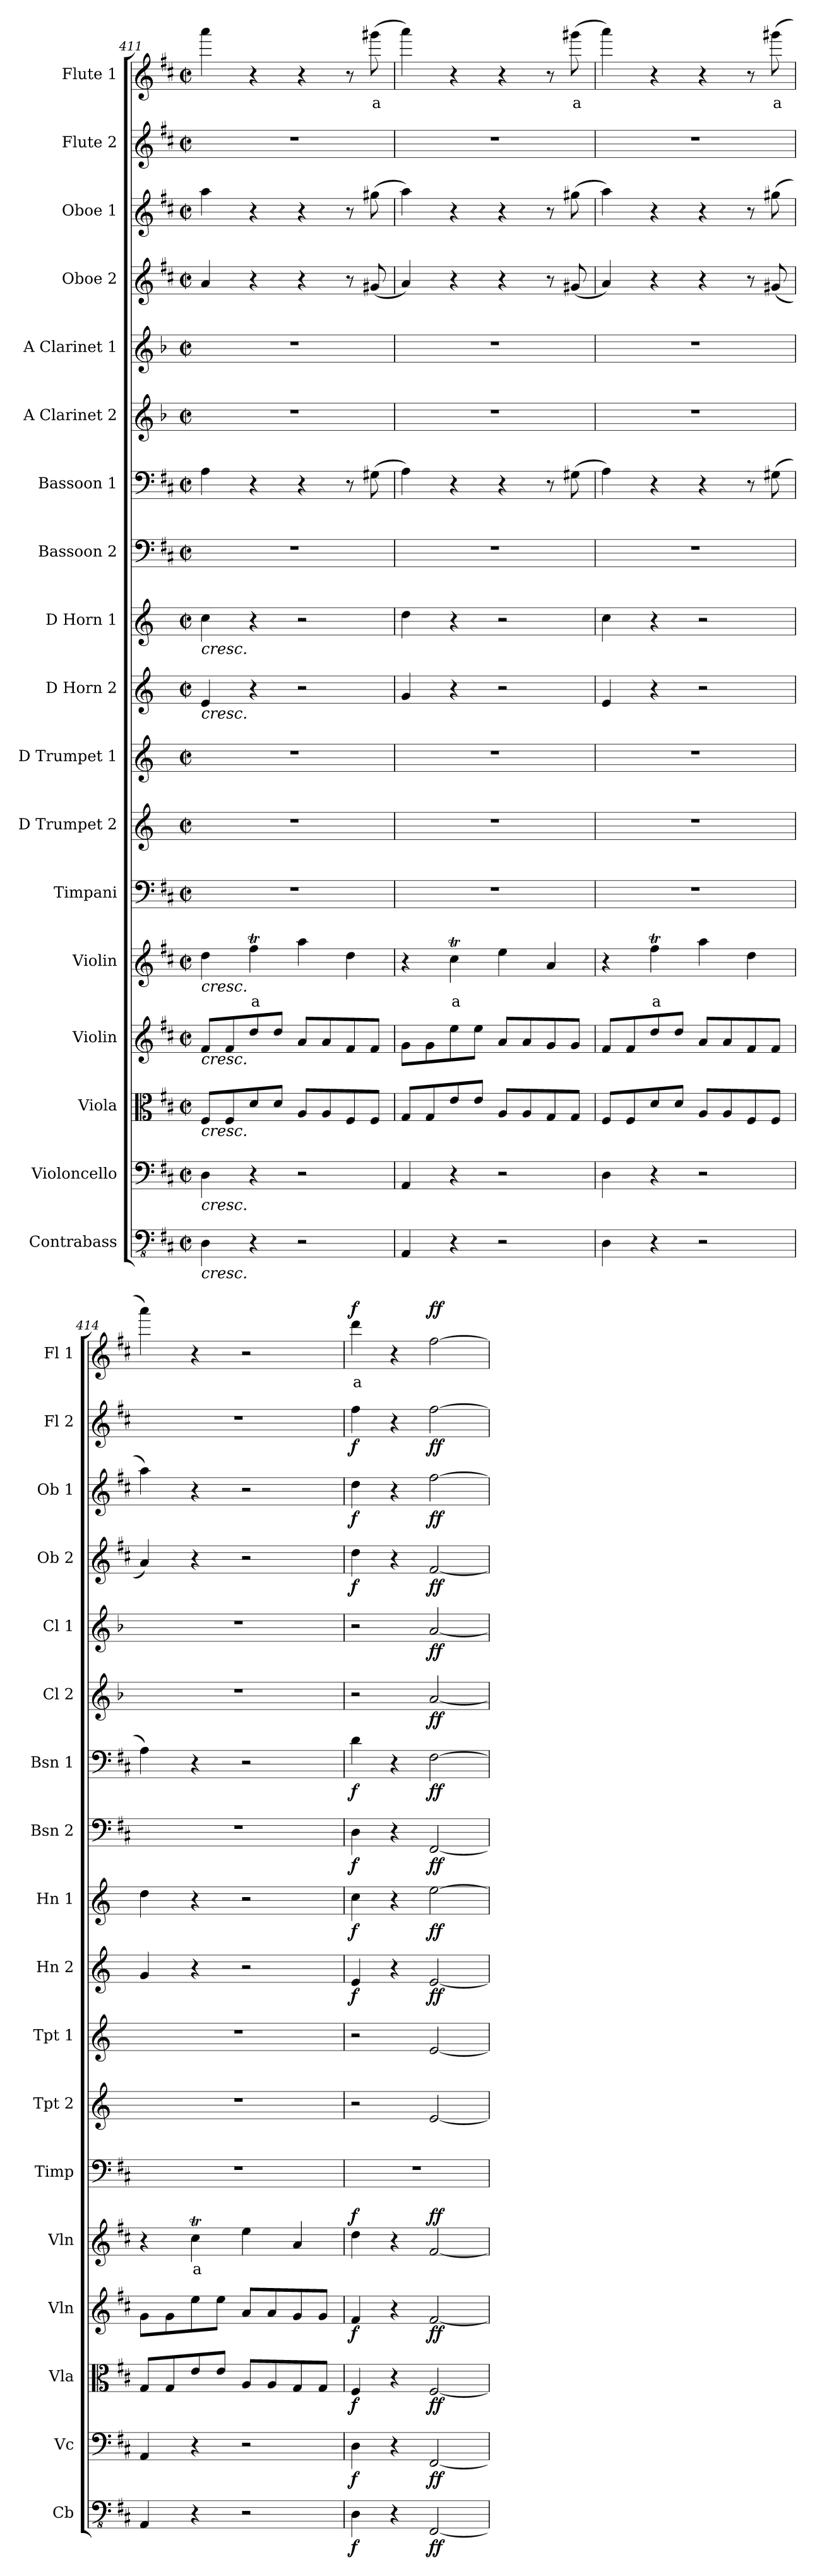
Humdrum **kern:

**kern	**dynam	**kern	**dynam	**kern	**dynam	**kern	**dynam	**kern	**text	**dynam	**kern	**kern	**kern	**kern	**dynam	**kern	**dynam	**kern	**dynam	**kern	**dynam	**kern	**dynam	**kern	**dynam	**kern	**dynam	**kern	**dynam	**kern	**dynam	**kern	**text	**dynam
*part18	*part18	*part17	*part17	*part16	*part16	*part15	*part15	*part14	*part14	*part14	*part13	*part12	*part11	*part10	*part10	*part9	*part9	*part8	*part8	*part7	*part7	*part6	*part6	*part5	*part5	*part4	*part4	*part3	*part3	*part2	*part2	*part1	*part1	*part1
*staff18	*staff18	*staff17	*staff17	*staff16	*staff16	*staff15	*staff15	*staff14	*staff14	*staff14	*staff13	*staff12	*staff11	*staff10	*staff10	*staff9	*staff9	*staff8	*staff8	*staff7	*staff7	*staff6	*staff6	*staff5	*staff5	*staff4	*staff4	*staff3	*staff3	*staff2	*staff2	*staff1	*staff1	*staff1
*I"Contrabass	*	*I"Violoncello	*	*I"Viola	*	*I"Violin	*	*I"Violin	*	*	*I"Timpani	*I"D Trumpet 2	*I"D Trumpet 1	*I"D Horn 2	*	*I"D Horn 1	*	*I"Bassoon 2	*	*I"Bassoon 1	*	*I"A Clarinet 2	*	*I"A Clarinet 1	*	*I"Oboe 2	*	*I"Oboe 1	*	*I"Flute 2	*	*I"Flute 1	*	*
*I'Cb	*	*I'Vc	*	*I'Vla	*	*I'Vln	*	*I'Vln	*	*	*I'Timp	*I'Tpt 2	*I'Tpt 1	*I'Hn 2	*	*I'Hn 1	*	*I'Bsn 2	*	*I'Bsn 1	*	*I'Cl 2	*	*I'Cl 1	*	*I'Ob 2	*	*I'Ob 1	*	*I'Fl 2	*	*I'Fl 1	*	*
*clefFv4	*	*clefF4	*	*clefC3	*	*clefG2	*	*clefG2	*	*	*clefF4	*clefG2	*clefG2	*clefG2	*	*clefG2	*	*clefF4	*	*clefF4	*	*clefG2	*	*clefG2	*	*clefG2	*	*clefG2	*	*clefG2	*	*clefG2	*	*
*	*	*	*	*	*	*	*	*	*	*	*	*ITrd-1c-2	*ITrd-1c-2	*ITrd6c10	*	*ITrd6c10	*	*	*	*	*	*ITrd2c3	*	*ITrd2c3	*	*	*	*	*	*	*	*	*	*
*k[f#c#]	*	*k[f#c#]	*	*k[f#c#]	*	*k[f#c#]	*	*k[f#c#]	*	*	*k[f#c#]	*k[f#c#]	*k[f#c#]	*k[f#c#]	*	*k[f#c#]	*	*k[f#c#]	*	*k[f#c#]	*	*k[f#c#]	*	*k[f#c#]	*	*k[f#c#]	*	*k[f#c#]	*	*k[f#c#]	*	*k[f#c#]	*	*
*M2/2	*	*M2/2	*	*M2/2	*	*M2/2	*	*M2/2	*	*	*M2/2	*M2/2	*M2/2	*M2/2	*	*M2/2	*	*M2/2	*	*M2/2	*	*M2/2	*	*M2/2	*	*M2/2	*	*M2/2	*	*M2/2	*	*M2/2	*	*
*met(c|)	*	*met(c|)	*	*met(c|)	*	*met(c|)	*	*met(c|)	*	*	*met(c|)	*met(c|)	*met(c|)	*met(c|)	*	*met(c|)	*	*met(c|)	*	*met(c|)	*	*met(c|)	*	*met(c|)	*	*met(c|)	*	*met(c|)	*	*met(c|)	*	*met(c|)	*	*
=411	=411	=411	=411	=411	=411	=411	=411	=411	=411	=411	=411	=411	=411	=411	=411	=411	=411	=411	=411	=411	=411	=411	=411	=411	=411	=411	=411	=411	=411	=411	=411	=411	=411	=411
!	!	!	!	!	!	!	!	!	!	!	!	!	!	!	!	!LO:TX:b:i:t=cresc.	!	!	!	!	!	!	!	!	!	!	!	!	!	!	!	!	!	!
!	!	!	!	!	!	!	!	!	!	!	!	!	!	!LO:TX:b:i:t=cresc.	!	!	!	!	!	!	!	!	!	!	!	!	!	!	!	!	!	!	!	!
!	!	!	!	!	!	!	!	!LO:TX:b:i:t=cresc.	!	!	!	!	!	!	!	!	!	!	!	!	!	!	!	!	!	!	!	!	!	!	!	!	!	!
!	!	!	!	!	!	!LO:TX:b:i:t=cresc.	!	!	!	!	!	!	!	!	!	!	!	!	!	!	!	!	!	!	!	!	!	!	!	!	!	!	!	!
!	!	!	!	!LO:TX:b:i:t=cresc.	!	!	!	!	!	!	!	!	!	!	!	!	!	!	!	!	!	!	!	!	!	!	!	!	!	!	!	!	!	!
!	!	!LO:TX:b:i:t=cresc.	!	!	!	!	!	!	!	!	!	!	!	!	!	!	!	!	!	!	!	!	!	!	!	!	!	!	!	!	!	!	!	!
!LO:TX:b:i:t=cresc.	!	!	!	!	!	!	!	!	!	!	!	!	!	!	!	!	!	!	!	!	!	!	!	!	!	!	!	!	!	!	!	!	!	!
4DD\	.	4D\	.	8F#/L	.	8f#/L	.	4dd\	.	.	1r	1r	1r	4F#/	.	4d\	.	1r	.	4A\	.	1r	.	1r	.	4a/	.	4aa\	.	1r	.	4aaa\	.	.
.	.	.	.	8F#/	.	8f#/	.	.	.	.	.	.	.	.	.	.	.	.	.	.	.	.	.	.	.	.	.	.	.	.	.	.	.	.
!	!	!	!	!	!	!	!	!	!LO:LY:b:color=#FF0000	!	!	!	!	!	!	!	!	!	!	!	!	!	!	!	!	!	!	!	!	!	!	!	!	!
4r	.	4r	.	8d/	.	8dd/	.	4ff#t\	a	.	.	.	.	4r	.	4r	.	.	.	4r	.	.	.	.	.	4r	.	4r	.	.	.	4r	.	.
.	.	.	.	8d/J	.	8dd/J	.	.	.	.	.	.	.	.	.	.	.	.	.	.	.	.	.	.	.	.	.	.	.	.	.	.	.	.
2r	.	2r	.	8A/L	.	8a/L	.	4aa\	.	.	.	.	.	2r	.	2r	.	.	.	4r	.	.	.	.	.	4r	.	4r	.	.	.	4r	.	.
.	.	.	.	8A/	.	8a/	.	.	.	.	.	.	.	.	.	.	.	.	.	.	.	.	.	.	.	.	.	.	.	.	.	.	.	.
.	.	.	.	8F#/	.	8f#/	.	4dd\	.	.	.	.	.	.	.	.	.	.	.	8r	.	.	.	.	.	8r	.	8r	.	.	.	8r	.	.
!	!	!	!	!	!	!	!	!	!	!	!	!	!	!	!	!	!	!	!	!	!	!	!	!	!	!	!	!	!	!	!	!	!LO:LY:b:color=#FF0000	!
.	.	.	.	8F#/J	.	8f#/J	.	.	.	.	.	.	.	.	.	.	.	.	.	(>8G#X\	.	.	.	.	.	(<8g#X/	.	(>8gg#X\	.	.	.	(>8ggg#X\	a	.
=412	=412	=412	=412	=412	=412	=412	=412	=412	=412	=412	=412	=412	=412	=412	=412	=412	=412	=412	=412	=412	=412	=412	=412	=412	=412	=412	=412	=412	=412	=412	=412	=412	=412	=412
4AAA/	.	4AA/	.	8G/L	.	8g\L	.	4r	.	.	1r	1r	1r	4A/	.	4e\	.	1r	.	4A\)	.	1r	.	1r	.	4a/)	.	4aa\)	.	1r	.	4aaa\)	.	.
.	.	.	.	8G/	.	8g\	.	.	.	.	.	.	.	.	.	.	.	.	.	.	.	.	.	.	.	.	.	.	.	.	.	.	.	.
!	!	!	!	!	!	!	!	!	!LO:LY:b:color=#FF0000	!	!	!	!	!	!	!	!	!	!	!	!	!	!	!	!	!	!	!	!	!	!	!	!	!
4r	.	4r	.	8e/	.	8ee\	.	4cc#t\	a	.	.	.	.	4r	.	4r	.	.	.	4r	.	.	.	.	.	4r	.	4r	.	.	.	4r	.	.
.	.	.	.	8e/J	.	8ee\J	.	.	.	.	.	.	.	.	.	.	.	.	.	.	.	.	.	.	.	.	.	.	.	.	.	.	.	.
2r	.	2r	.	8A/L	.	8a/L	.	4ee\	.	.	.	.	.	2r	.	2r	.	.	.	4r	.	.	.	.	.	4r	.	4r	.	.	.	4r	.	.
.	.	.	.	8A/	.	8a/	.	.	.	.	.	.	.	.	.	.	.	.	.	.	.	.	.	.	.	.	.	.	.	.	.	.	.	.
.	.	.	.	8G/	.	8g/	.	4a/	.	.	.	.	.	.	.	.	.	.	.	8r	.	.	.	.	.	8r	.	8r	.	.	.	8r	.	.
!	!	!	!	!	!	!	!	!	!	!	!	!	!	!	!	!	!	!	!	!	!	!	!	!	!	!	!	!	!	!	!	!	!LO:LY:b:color=#FF0000	!
.	.	.	.	8G/J	.	8g/J	.	.	.	.	.	.	.	.	.	.	.	.	.	(>8G#X\	.	.	.	.	.	(<8g#X/	.	(>8gg#X\	.	.	.	(>8ggg#X\	a	.
=413	=413	=413	=413	=413	=413	=413	=413	=413	=413	=413	=413	=413	=413	=413	=413	=413	=413	=413	=413	=413	=413	=413	=413	=413	=413	=413	=413	=413	=413	=413	=413	=413	=413	=413
4DD\	.	4D\	.	8F#/L	.	8f#/L	.	4r	.	.	1r	1r	1r	4F#/	.	4d\	.	1r	.	4A\)	.	1r	.	1r	.	4a/)	.	4aa\)	.	1r	.	4aaa\)	.	.
.	.	.	.	8F#/	.	8f#/	.	.	.	.	.	.	.	.	.	.	.	.	.	.	.	.	.	.	.	.	.	.	.	.	.	.	.	.
!	!	!	!	!	!	!	!	!	!LO:LY:b:color=#FF0000	!	!	!	!	!	!	!	!	!	!	!	!	!	!	!	!	!	!	!	!	!	!	!	!	!
4r	.	4r	.	8d/	.	8dd/	.	4ff#t\	a	.	.	.	.	4r	.	4r	.	.	.	4r	.	.	.	.	.	4r	.	4r	.	.	.	4r	.	.
.	.	.	.	8d/J	.	8dd/J	.	.	.	.	.	.	.	.	.	.	.	.	.	.	.	.	.	.	.	.	.	.	.	.	.	.	.	.
2r	.	2r	.	8A/L	.	8a/L	.	4aa\	.	.	.	.	.	2r	.	2r	.	.	.	4r	.	.	.	.	.	4r	.	4r	.	.	.	4r	.	.
.	.	.	.	8A/	.	8a/	.	.	.	.	.	.	.	.	.	.	.	.	.	.	.	.	.	.	.	.	.	.	.	.	.	.	.	.
.	.	.	.	8F#/	.	8f#/	.	4dd\	.	.	.	.	.	.	.	.	.	.	.	8r	.	.	.	.	.	8r	.	8r	.	.	.	8r	.	.
!	!	!	!	!	!	!	!	!	!	!	!	!	!	!	!	!	!	!	!	!	!	!	!	!	!	!	!	!	!	!	!	!	!LO:LY:b:color=#FF0000	!
.	.	.	.	8F#/J	.	8f#/J	.	.	.	.	.	.	.	.	.	.	.	.	.	(>8G#X\	.	.	.	.	.	(<8g#X/	.	(>8gg#X\	.	.	.	(>8ggg#X\	a	.
!!LO:PB:g=z
=414	=414	=414	=414	=414	=414	=414	=414	=414	=414	=414	=414	=414	=414	=414	=414	=414	=414	=414	=414	=414	=414	=414	=414	=414	=414	=414	=414	=414	=414	=414	=414	=414	=414	=414
4AAA/	.	4AA/	.	8G/L	.	8g\L	.	4r	.	.	1r	1r	1r	4A/	.	4e\	.	1r	.	4A\)	.	1r	.	1r	.	4a/)	.	4aa\)	.	1r	.	4aaa\)	.	.
.	.	.	.	8G/	.	8g\	.	.	.	.	.	.	.	.	.	.	.	.	.	.	.	.	.	.	.	.	.	.	.	.	.	.	.	.
!	!	!	!	!	!	!	!	!	!LO:LY:b:color=#FF0000	!	!	!	!	!	!	!	!	!	!	!	!	!	!	!	!	!	!	!	!	!	!	!	!	!
4r	.	4r	.	8e/	.	8ee\	.	4cc#t\	a	.	.	.	.	4r	.	4r	.	.	.	4r	.	.	.	.	.	4r	.	4r	.	.	.	4r	.	.
.	.	.	.	8e/J	.	8ee\J	.	.	.	.	.	.	.	.	.	.	.	.	.	.	.	.	.	.	.	.	.	.	.	.	.	.	.	.
2r	.	2r	.	8A/L	.	8a/L	.	4ee\	.	.	.	.	.	2r	.	2r	.	.	.	2r	.	.	.	.	.	2r	.	2r	.	.	.	2r	.	.
.	.	.	.	8A/	.	8a/	.	.	.	.	.	.	.	.	.	.	.	.	.	.	.	.	.	.	.	.	.	.	.	.	.	.	.	.
.	.	.	.	8G/	.	8g/	.	4a/	.	.	.	.	.	.	.	.	.	.	.	.	.	.	.	.	.	.	.	.	.	.	.	.	.	.
.	.	.	.	8G/J	.	8g/J	.	.	.	.	.	.	.	.	.	.	.	.	.	.	.	.	.	.	.	.	.	.	.	.	.	.	.	.
=415	=415	=415	=415	=415	=415	=415	=415	=415	=415	=415	=415	=415	=415	=415	=415	=415	=415	=415	=415	=415	=415	=415	=415	=415	=415	=415	=415	=415	=415	=415	=415	=415	=415	=415
!	!LO:DY:b	!	!LO:DY:b	!	!LO:DY:b	!	!LO:DY:b	!	!	!LO:DY:b	!	!	!	!	!LO:DY:b	!	!LO:DY:b	!	!LO:DY:b	!	!LO:DY:b	!	!	!	!	!	!LO:DY:b	!	!LO:DY:b	!	!LO:DY:b	!	!LO:LY:b:color=#FF0000	!LO:DY:b
4DD\	f	4D\	f	4F#/	f	4f#/	f	4dd\	.	f	1r	2r	2r	4F#/	f	4d\	f	4D\	f	4d\	f	2r	.	2r	.	4dd\	f	4dd\	f	4ff#\	f	4ddd\	a	f
4r	.	4r	.	4r	.	4r	.	4r	.	.	.	.	.	4r	.	4r	.	4r	.	4r	.	.	.	.	.	4r	.	4r	.	4r	.	4r	.	.
!	!LO:DY:b	!	!LO:DY:b	!	!LO:DY:b	!	!LO:DY:b	!	!	!LO:DY:b	!	!	!	!	!LO:DY:b	!	!LO:DY:b	!	!LO:DY:b	!	!LO:DY:b	!	!LO:DY:b	!	!LO:DY:b	!	!LO:DY:b	!	!LO:DY:b	!	!LO:DY:b	!	!	!LO:DY:b
[2FFF#/	ff	[2FF#/	ff	[2F#/	ff	[2f#/	ff	[2f#/	.	ff	.	[2f#/	[2f#/	[2F#/	ff	[2f#\	ff	[2FF#/	ff	[2F#\	ff	[2f#/	ff	[2f#/	ff	[2f#/	ff	[2ff#\	ff	[2ff#\	ff	[2ff#\	.	ff
=	=	=	=	=	=	=	=	=	=	=	=	=	=	=	=	=	=	=	=	=	=	=	=	=	=	=	=	=	=	=	=	=	=	=
*-	*-	*-	*-	*-	*-	*-	*-	*-	*-	*-	*-	*-	*-	*-	*-	*-	*-	*-	*-	*-	*-	*-	*-	*-	*-	*-	*-	*-	*-	*-	*-	*-	*-	*-
